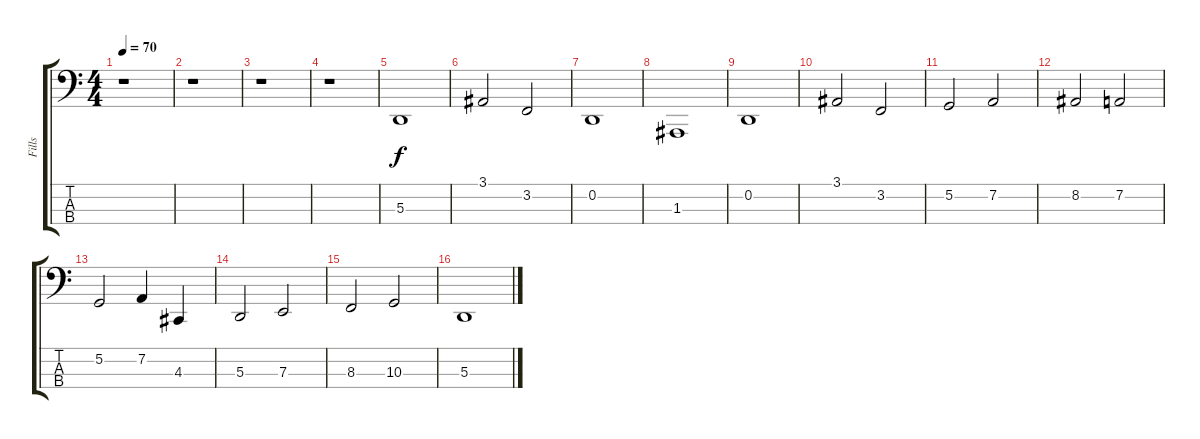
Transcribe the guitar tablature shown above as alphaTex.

\track ("Fills" "Fills") {instrument cello}
\staff {score tabs}
\tuning (G2 D2 A1 E1) {hide}
\ts (4 4)
\tempo 70
\clef f4
\ks c
r.1{dy f} |
r.1 |
r.1 |
r.1 |
5.3.1 |
3.1.2 3.2.2 |
0.2.1 |
1.3.1 |
0.2.1 |
3.1.2 3.2.2 |
5.2.2 7.2.2 |
8.2.2 7.2.2 |
5.2.2 7.2.4 4.3.4 |
5.3.2 7.3.2 |
8.3.2 10.3.2 |
5.3.1
